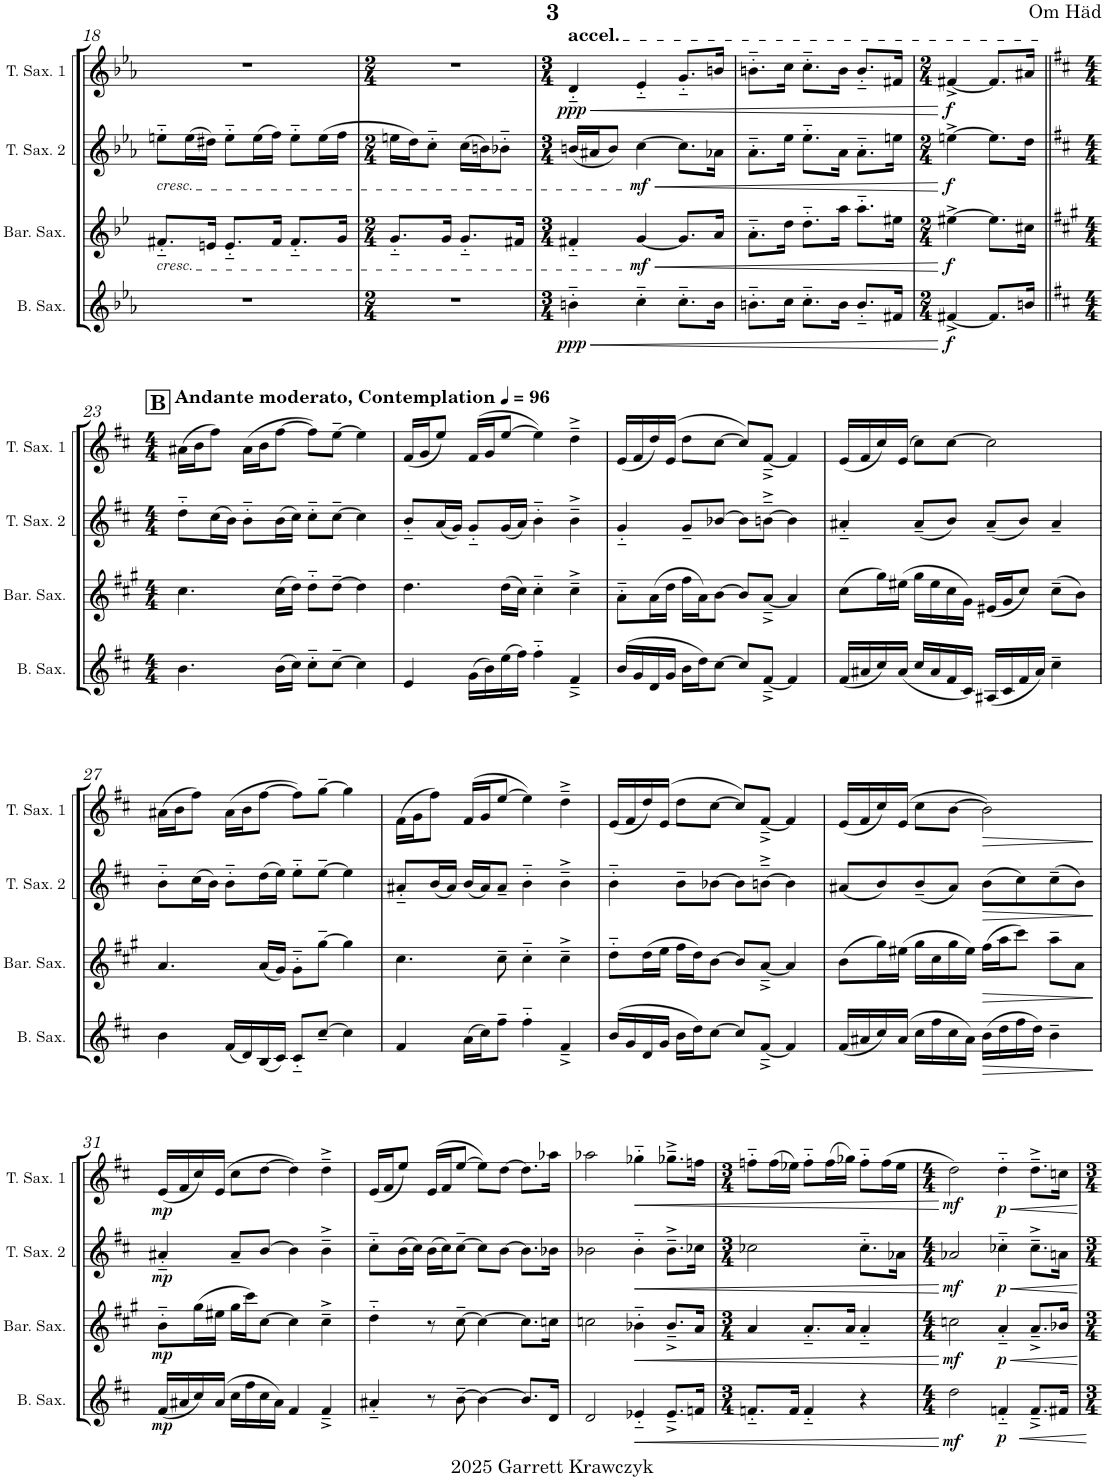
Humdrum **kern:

**kern	**dynam	**kern	**dynam	**kern	**dynam	**kern	**dynam
*part4	*part4	*part3	*part3	*part2	*part2	*part1	*part1
*staff4	*staff4	*staff3	*staff3	*staff2	*staff2	*staff1	*staff1
*I"Bass Saxophone	*	*I"Baritone Saxophone	*	*I"Tenor Saxophone 2	*	*I"Tenor Saxophone 1	*
*I'B. Sax.	*	*I'Bar. Sax.	*	*I'T. Sax. 2	*	*I'T. Sax. 1	*
!!LO:PB:g=z
*clefG2	*	*clefG2	*	*clefG2	*	*clefG2	*
*Trd12c21	*	*Trd12c21	*	*Trd8c14	*	*Trd8c14	*
*k[b-e-a-]	*	*k[b-e-]	*	*k[b-e-a-]	*	*k[b-e-a-]	*
*M3/4	*	*M3/4	*	*M3/4	*	*M3/4	*
=18	=18	=18	=18	=18	=18	=18	=18
!	!	!	!	!LO:TX:b:i:t=cresc.	!	!	!
!	!	!LO:TX:b:i:t=cresc.	!	!	!	!	!
2.r	.	8.f#X'~/L	.	8een'~\L	.	2.r	.
.	.	.	.	(16ee\L	.	.	.
.	.	16en/Jk	.	16dd#X\JJ)	.	.	.
.	.	8.e'~/L	.	8ee'~\L	.	.	.
.	.	.	.	(16ee\L	.	.	.
.	.	16f#/Jk	.	16ff\JJ)	.	.	.
.	.	8.f#'~/L	.	8ee'~\L	.	.	.
.	.	.	.	(16ee\L	.	.	.
.	.	16g/Jk	.	16ff\JJ	.	.	.
=19	=19	=19	=19	=19	=19	=19	=19
*M2/4	*	*M2/4	*	*M2/4	*	*M2/4	*
2r	.	8.g'~/L	.	16een\LL	.	2r	.
.	.	.	.	16dd\J)	.	.	.
.	.	.	.	8cc'~\J	.	.	.
.	.	16g/Jk	.	.	.	.	.
.	.	8.g'~/L	.	(16cc\LL	.	.	.
.	.	.	.	16bn\J)	.	.	.
.	.	.	.	8b-X'~\J	.	.	.
.	.	16f#X/Jk	.	.	.	.	.
=20	=20	=20	=20	=20	=20	=20	=20
*M3/4	*	*M3/4	*	*M3/4	*	*M3/4	*
!	!LO:HP:b	!	!	!	!	!	!LO:HP:b
!	!LO:DY:n=1:b	!	!	!	!	!	!LO:DY:n=1:b
4bn'~\	< ppp	4f#X'~/	.	(16bn/LL	.	4d'~/	< ppp
.	.	.	.	16a#X/J	.	.	.
.	.	.	.	8b/J)	.	.	.
!	!	!	!LO:HP:b	!	!LO:HP:b	!	!
!	!	!	!LO:DY:n=1:b	!	!LO:DY:n=1:b	!	!
4cc'~\	.	[4g/	< mf	[4cc\	< mf	4e-'~/	.
8.cc'~\L	.	8.g/L]	.	8.cc\L]	.	8.g'~/L	.
16b\Jk	.	16a/Jk	.	16a-X\Jk	.	16bn/Jk	.
=21	=21	=21	=21	=21	=21	=21	=21
8.bn'~\L	.	8.a'~\L	.	8.a-'~\L	.	8.bn'~\L	.
16cc\Jk	.	16dd\Jk	.	16ee-\Jk	.	16cc\Jk	.
8.cc'~\L	.	8.dd'~\L	.	8.ee-'~\L	.	8.cc'~\L	.
16b\Jk	.	16aa\Jk	.	16a-\Jk	.	16b\Jk	.
8.b'~/L	.	8.aa'~\L	.	8.a-'~\L	.	8.b'~/L	.
16f#X/Jk	.	16ee#X\Jk	.	16een\Jk	.	16f#X/Jk	.
.	[	.	[	.	[	.	[
=22	=22	=22	=22	=22	=22	=22	=22
*M2/4	*	*M2/4	*	*M2/4	*	*M2/4	*
!	!LO:DY:b	!	!LO:DY:b	!	!LO:DY:b	!	!LO:DY:b
[4f#X^/	f	[4ee#X^\	f	[4een^\	f	[4f#X^/	f
8.f#/L]	.	8.ee#\L]	.	8.ee\L]	.	8.f#/L]	.
16bn/Jk	.	16cc#X\Jk	.	16dd\Jk	.	16a#X/Jk	.
!!LO:LB:g=z
=23||	=23||	=23||	=23||	=23||	=23||	=23||	=23||
*k[f#c#]	*	*k[f#c#g#]	*	*k[f#c#]	*	*k[f#c#]	*
*M4/4	*	*M4/4	*	*M4/4	*	*M4/4	*
4.b\	.	4.cc#\	.	8dd'~\L	.	(16a#X\LL	.
.	.	.	.	.	.	16b\J	.
.	.	.	.	(16cc#\L	.	8ff#\J)	.
.	.	.	.	16b\JJ)	.	.	.
.	.	.	.	8b'~\L	.	(16a#\LL	.
.	.	.	.	.	.	16b\J	.
(16b\LL	.	(16cc#\LL	.	(16b\L	.	[8ff#\J	.
16cc#\JJ)	.	16dd\JJ)	.	16cc#\JJ)	.	.	.
8cc#'~\L	.	8dd'~\L	.	8cc#'~\L	.	8ff#\L])	.
[8cc#~\J	.	[8dd~\J	.	[8cc#~\J	.	[8ee~\J	.
4cc#\]	.	4dd\]	.	4cc#\]	.	4ee\]	.
=24	=24	=24	=24	=24	=24	=24	=24
4e/	.	4.dd\	.	8b'~/L	.	(16f#/LL	.
.	.	.	.	.	.	16g/J	.
.	.	.	.	(16a/L	.	8ee/J)	.
.	.	.	.	16g/JJ)	.	.	.
(16g\LL	.	.	.	8g'~/L	.	(16f#/LL	.
16b\)	.	.	.	.	.	16g/J	.
(16ee\	.	(16dd\LL	.	(16g/L	.	[8ee/J	.
16ff#\JJ)	.	16cc#\JJ)	.	16a/JJ)	.	.	.
4ff#'~\	.	4cc#'~\	.	4b'~\	.	4ee\])	.
4f#~^/	.	4cc#~^\	.	4b~^\	.	4dd~^\	.
=25	=25	=25	=25	=25	=25	=25	=25
(16b/LL	.	8a'~\L	.	4g'~/	.	(16e/LL	.
16g/	.	.	.	.	.	16f#/	.
16d/	.	(16a\L	.	.	.	16dd/)	.
16g/JJ	.	16dd\JJ	.	.	.	(16e/JJ	.
16b\LL	.	16ff#\LL	.	8g~/L	.	8dd\L	.
16dd\J)	.	16a\J)	.	.	.	.	.
[8cc#\J	.	[8b\J	.	[8b-X/J	.	[8cc#\J	.
8cc#/L]	.	8b/L]	.	8b-\L]	.	8cc#/L])	.
[8f#~^/J	.	[8a~^/J	.	[8bn~^\J	.	[8f#~^/J	.
4f#/]	.	4a/]	.	4b\]	.	4f#/]	.
=26	=26	=26	=26	=26	=26	=26	=26
(16f#/LL	.	(8cc#\L	.	4a#X'~/	.	(16e/LL	.
16a#X/	.	.	.	.	.	16f#/	.
16cc#/)	.	16gg#\L)	.	.	.	16cc#/)	.
(16a#/JJ	.	(16ee#X\JJ	.	.	.	(16e/JJ	.
16cc#/LL	.	16gg#\LL	.	(8a#~/L	.	8cc#\L)	.
16a#/	.	16ee#\	.	.	.	.	.
16f#/	.	16cc#\	.	8b/J)	.	[8cc#\J	.
16c#/JJ)	.	16g#\JJ)	.	.	.	.	.
(16A#X/LL	.	(16e#X/LL	.	(8a#~/L	.	2cc#\]	.
16c#/	.	16g#/J	.	.	.	.	.
16f#/	.	8cc#/J)	.	8b/J)	.	.	.
16a#/JJ)	.	.	.	.	.	.	.
4cc#~\	.	(8cc#~\L	.	4a#~/	.	.	.
.	.	8b\J)	.	.	.	.	.
!!LO:LB:g=z
=27	=27	=27	=27	=27	=27	=27	=27
4b\	.	4.a/	.	8b'~\L	.	(16a#X\LL	.
.	.	.	.	.	.	16b\J	.
.	.	.	.	(16cc#\L	.	8ff#\J)	.
.	.	.	.	16b\JJ)	.	.	.
(16f#/LL	.	.	.	8b'~\L	.	(16a#\LL	.
16d/)	.	.	.	.	.	16b\J	.
(16B/	.	(16a/LL	.	(16dd\L	.	[8ff#\J	.
16c#/JJ)	.	16g#/JJ)	.	16ee\JJ)	.	.	.
8c#'~/L	.	8g#'~\L	.	8ee'~\L	.	8ff#\L])	.
[8cc#~/J	.	[8gg#~\J	.	[8ee~\J	.	[8gg~\J	.
4cc#\]	.	4gg#\]	.	4ee\]	.	4gg\]	.
=28	=28	=28	=28	=28	=28	=28	=28
4f#/	.	4.cc#\	.	8a#X'~/L	.	(16f#\LL	.
.	.	.	.	.	.	16g\J	.
.	.	.	.	(16b/L	.	8ff#\J)	.
.	.	.	.	16a#/JJ)	.	.	.
(16a\LL	.	.	.	(16b/LL	.	(16f#/LL	.
16cc#\J)	.	.	.	16a#/J)	.	16g/J	.
8ff#~\J	.	8cc#~\	.	8a#~/J	.	[8ee/J	.
4ff#'~\	.	4cc#'~\	.	4b'~\	.	4ee\])	.
4f#~^/	.	4cc#~^\	.	4b~^\	.	4dd~^\	.
=29	=29	=29	=29	=29	=29	=29	=29
(16b/LL	.	8dd'~\L	.	4b'~\	.	(16e/LL	.
16g/	.	.	.	.	.	16f#/	.
16d/	.	(16dd\L	.	.	.	16dd/)	.
16g/JJ	.	16ee\JJ	.	.	.	(16e/JJ	.
16b\LL	.	16ff#\LL	.	8b~\L	.	8dd\L	.
16dd\J)	.	16dd\J)	.	.	.	.	.
[8cc#\J	.	[8b\J	.	[8b-X\J	.	[8cc#\J	.
8cc#/L]	.	8b/L]	.	8b-\L]	.	8cc#/L])	.
[8f#~^/J	.	[8a~^/J	.	[8bn~^\J	.	[8f#~^/J	.
4f#/]	.	4a/]	.	4b\]	.	4f#/]	.
=30	=30	=30	=30	=30	=30	=30	=30
(16f#/LL	.	(8b\L	.	(8a#X/L	.	(16e/LL	.
16a#X/	.	.	.	.	.	16f#/	.
16cc#/)	.	16gg#\L)	.	8b/)	.	16cc#/)	.
(16a#/JJ	.	(16ee#X\JJ	.	.	.	(16e/JJ	.
16cc#\LL	.	16gg#\LL	.	(8b~/	.	8cc#\L	.
16ff#\	.	16cc#\	.	.	.	.	.
16cc#\	.	16gg#\	.	8a#/J)	.	[8b\J	.
16a#\JJ)	.	16ee#\JJ)	.	.	.	.	.
!	!LO:HP:b	!	!LO:HP:b	!	!LO:HP:b	!	!LO:HP:b
(16b\LL	>	(16ff#\LL	>	(8b\L	>	2b\])	>
16dd\	.	16aa\J	.	.	.	.	.
16ff#\	.	8ccc#\J)	.	8cc#\)	.	.	.
16dd\JJ)	.	.	.	.	.	.	.
4b~\	.	8aa~\L	.	(8cc#~\	.	.	.
.	.	8a\J	.	8b\J)	.	.	.
.	]	.	]	.	]	.	]
!!LO:LB:g=z
=31	=31	=31	=31	=31	=31	=31	=31
!	!LO:DY:b	!	!LO:DY:b	!	!LO:DY:b	!	!LO:DY:b
(16f#/LL	mp	8b'~\L	mp	4a#X'~/	mp	(16e/LL	mp
16a#X/	.	.	.	.	.	16f#/	.
16cc#/)	.	(16gg#\L	.	.	.	16cc#/)	.
(16a#/JJ	.	16ee#X\JJ	.	.	.	(16e/JJ	.
16cc#\LL	.	16gg#\LL	.	8a#~/L	.	8cc#\L	.
16ff#\	.	16ccc#\J)	.	.	.	.	.
16cc#\	.	[8cc#\J	.	[8b/J	.	[8dd\J	.
16a#\JJ)	.	.	.	.	.	.	.
4f#/	.	4cc#\]	.	4b\]	.	4dd\])	.
4f#~^/	.	4cc#~^\	.	4b~^\	.	4dd~^\	.
=32	=32	=32	=32	=32	=32	=32	=32
4a#X'~/	.	4dd'~\	.	8cc#'~\L	.	(16e/LL	.
.	.	.	.	.	.	16f#/J	.
.	.	.	.	(16b\L	.	8ee/J)	.
.	.	.	.	16cc#\JJ)	.	.	.
8r	.	8r	.	(16b\LL	.	(16e/LL	.
.	.	.	.	16cc#\J)	.	16f#/J	.
[8b~\	.	[8cc#~\	.	[8cc#~\J	.	[8ee/J	.
4b\_	.	4cc#\_	.	8cc#\L]	.	8ee\L])	.
.	.	.	.	[8b\J	.	[8dd\J	.
8.b/L]	.	8.cc#\L]	.	8.b\L]	.	8.dd\L]	.
16d/Jk	.	16ccn\Jk	.	16b-X\Jk	.	16aa-X\Jk	.
=33	=33	=33	=33	=33	=33	=33	=33
2d/	.	2ccn\	.	2b-X\	.	2aa-X\	.
!	!LO:HP:b	!	!LO:HP:b	!	!LO:HP:b	!	!LO:HP:b
4e-X'~/	<	4b-X'~\	<	4b-'~\	<	4gg-X'~\	<
8.e-~^/L	.	8.b-~^/L	.	8.b-~^\L	.	8.gg-X~^\L	.
16fn/Jk	.	16a/Jk	.	16cc-X\Jk	.	16ffn\Jk	.
=34	=34	=34	=34	=34	=34	=34	=34
*M3/4	*	*M3/4	*	*M3/4	*	*M3/4	*
8.fn'~/L	.	4a/	.	2cc-X\	.	8ffn'~\L	.
.	.	.	.	.	.	(16ff\L	.
16f/Jk	.	.	.	.	.	16ee-X\JJ)	.
4f'~/	.	8.a'~/L	.	.	.	8ff'~\L	.
.	.	.	.	.	.	(16ff\L	.
.	.	16a/Jk	.	.	.	16gg-X\JJ)	.
4r	.	4a'~/	.	8.cc-'~\L	.	8ff'~\L	.
.	.	.	.	.	.	(16ff\L	.
.	.	.	.	16a-X\Jk	.	16ee-\JJ	.
.	[	.	[	.	[	.	[
=35	=35	=35	=35	=35	=35	=35	=35
*M4/4	*	*M4/4	*	*M4/4	*	*M4/4	*
!	!LO:DY:b	!	!LO:DY:b	!	!LO:DY:b	!	!LO:DY:b
2dd\	mf	2ccn\	mf	2a-X/	mf	2dd\)	mf
!	!LO:DY:b	!	!LO:DY:b	!	!LO:DY:b	!	!LO:DY:b
4fn'~/	p	4a'~/	p	4cc-X'~\	p	4dd'~\	p
8.f~^/L	.	8.a~^/L	.	8.cc-~^\L	.	8.dd~^\L	.
16f#X/Jk	.	16b-X/Jk	.	16an\Jk	.	16ccn\Jk	.
=	=	=	=	=	=	=	=
*-	*-	*-	*-	*-	*-	*-	*-
